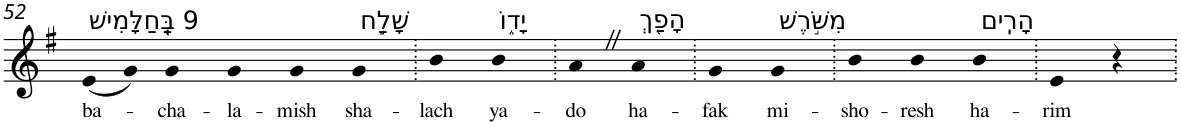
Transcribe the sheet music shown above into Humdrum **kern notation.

**kern	**text
*part1	*part1
*staff1	*staff1
*I"Piano	*
*I'Pno	*
!!LO:PB:g=z
*clefG2	*
*k[f#]	*
*G:	*
=52	=52
!LO:TX:a:t=9 בַּֽ֭חַלָּמִישׁ	!
!	!LO:LY:b
(8e	ba-
8g)	.
!	!LO:LY:b
4g	-cha-
!	!LO:LY:b
4g	-la-
!	!LO:LY:b
4g	-mish
!LO:TX:a:t=שָׁלַ֣ח	!
!	!LO:LY:b
4g	sha-
=53.	=53.
!	!LO:LY:b
4b	-lach
!LO:TX:a:t=יָד֑וֹ	!
!	!LO:LY:b
4b	ya-
=54.	=54.
!	!LO:LY:b
4aZ	-do
!LO:TX:a:t=הָפַ֖ךְ	!
!	!LO:LY:b
4a	ha-
=55.	=55.
!	!LO:LY:b
4g	-fak
!LO:TX:a:t=מִשֹּׁ֣רֶשׁ	!
!	!LO:LY:b
4g	mi-
=56.	=56.
!	!LO:LY:b
4b	-sho-
!	!LO:LY:b
4b	-resh
!LO:TX:a:t=הָרִֽים	!
!	!LO:LY:b
4b	ha-
=57.	=57.
!	!LO:LY:b
4e	-rim
4r	.
=.	=.
*-	*-
